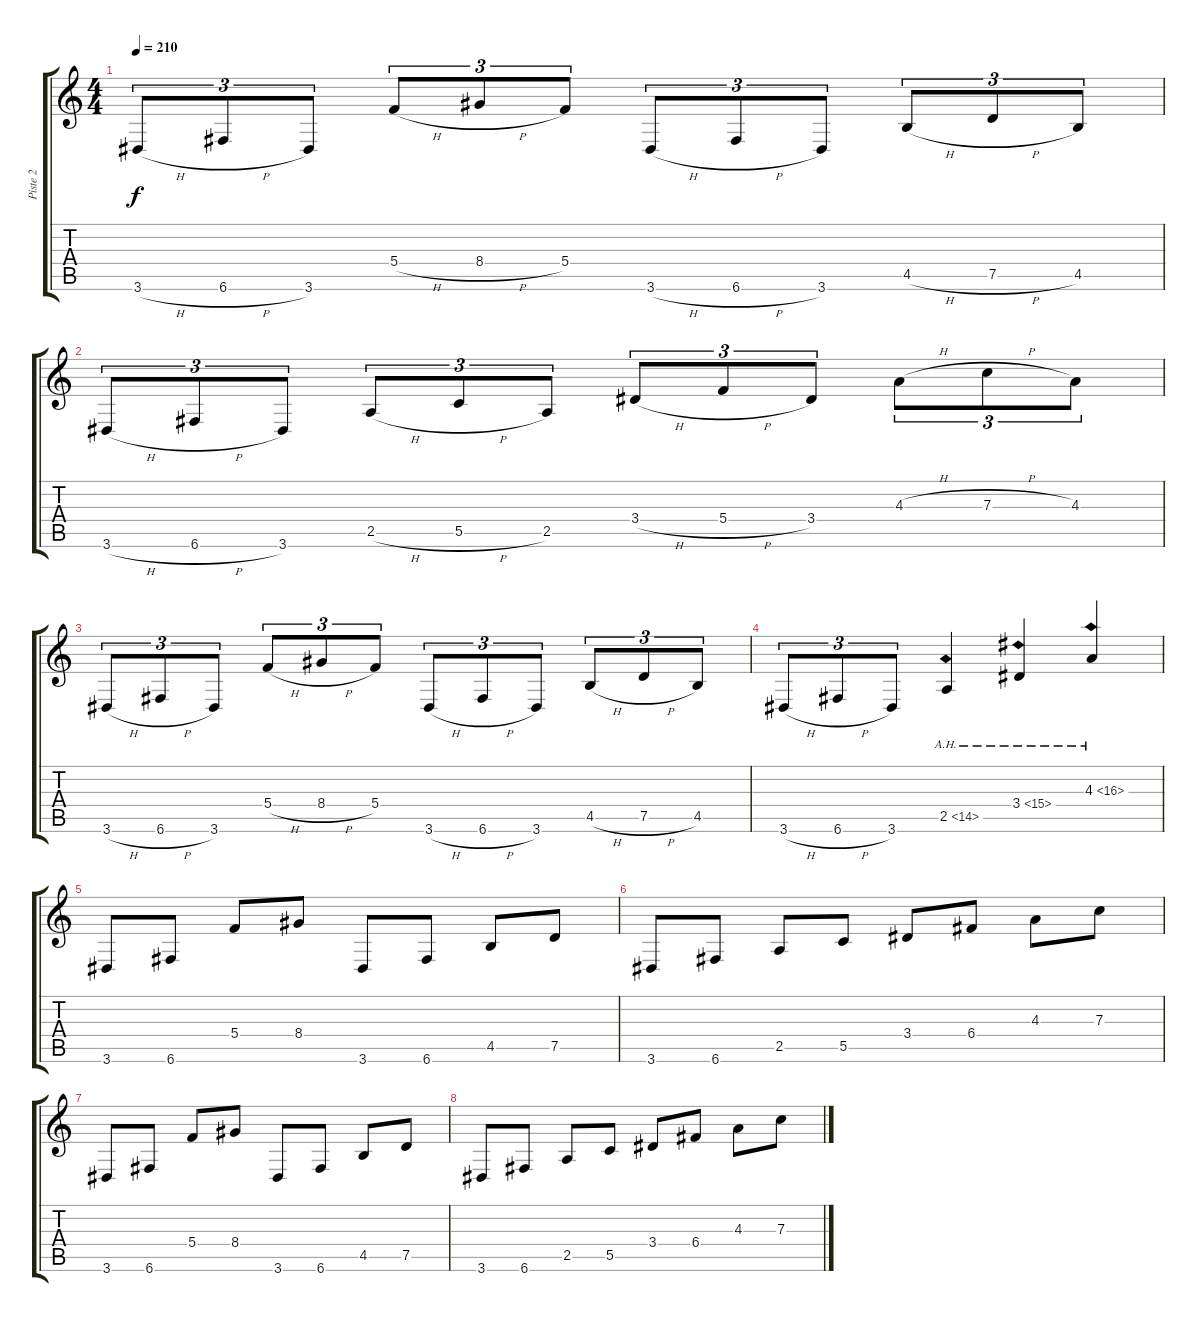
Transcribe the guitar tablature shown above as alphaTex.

\track ("Piste 2" "Piste 2") {instrument distortionguitar}
\staff {score tabs}
\tuning (D4 A3 F3 C3 G2 C2) {hide}
\ts (4 4)
\tempo 210
\clef g2
\ks c
3.6{h}.8{tu (3 2) dy f} 6.6{h}.8{tu (3 2)} 3.6.8{tu (3 2)} 5.4{h}.8{tu (3 2)} 8.4{h}.8{tu (3 2)} 5.4.8{tu (3 2)} 3.6{h}.8{tu (3 2)} 6.6{h}.8{tu (3 2)} 3.6.8{tu (3 2)} 4.5{h}.8{tu (3 2)} 7.5{h}.8{tu (3 2)} 4.5.8{tu (3 2)} |
3.6{h}.8{tu (3 2)} 6.6{h}.8{tu (3 2)} 3.6.8{tu (3 2)} 2.5{h}.8{tu (3 2)} 5.5{h}.8{tu (3 2)} 2.5.8{tu (3 2)} 3.4{h}.8{tu (3 2)} 5.4{h}.8{tu (3 2)} 3.4.8{tu (3 2)} 4.3{h}.8{tu (3 2)} 7.3{h}.8{tu (3 2)} 4.3.8{tu (3 2)} |
3.6{h}.8{tu (3 2)} 6.6{h}.8{tu (3 2)} 3.6.8{tu (3 2)} 5.4{h}.8{tu (3 2)} 8.4{h}.8{tu (3 2)} 5.4.8{tu (3 2)} 3.6{h}.8{tu (3 2)} 6.6{h}.8{tu (3 2)} 3.6.8{tu (3 2)} 4.5{h}.8{tu (3 2)} 7.5{h}.8{tu (3 2)} 4.5.8{tu (3 2)} |
3.6{h}.8{tu (3 2)} 6.6{h}.8{tu (3 2)} 3.6.8{tu (3 2)} 2.5{ah 12}.4 3.4{ah 12}.4 4.3{ah 12}.4 |
3.6.8 6.6.8 5.4.8 8.4.8 3.6.8 6.6.8 4.5.8 7.5.8 |
3.6.8 6.6.8 2.5.8 5.5.8 3.4.8 6.4.8 4.3.8 7.3.8 |
3.6.8 6.6.8 5.4.8 8.4.8 3.6.8 6.6.8 4.5.8 7.5.8 |
3.6.8 6.6.8 2.5.8 5.5.8 3.4.8 6.4.8 4.3.8 7.3.8
